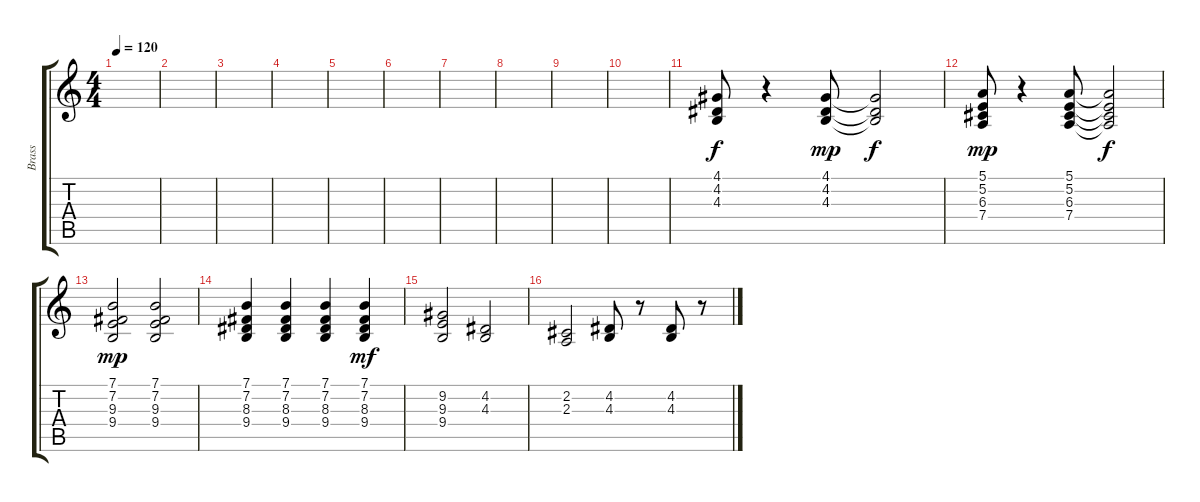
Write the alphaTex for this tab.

\track ("Brass" "Brass") {instrument brasssection}
\staff {score tabs}
\tuning (E4 B3 G3 D3 A2 E2) {hide}
\ts (4 4)
\tempo 120
\clef g2
\ks c
|
|
|
|
|
|
|
|
|
|
(4.1 4.2 4.3).8 r.4 (4.1 4.2 4.3).8{dy mp} (4.1{t} 4.2{t} 4.3{t}).2{dy f} |
(5.1 5.2 6.3 7.4).8{dy mp} r.4 (5.1 5.2 6.3 7.4).8 (5.1{t} 5.2{t} 6.3{t} 7.4{t}).2{dy f} |
(7.1 7.2 9.3 9.4).2{dy mp} (7.1 7.2 9.3 9.4).2 |
(7.1 7.2 8.3 9.4).4 (7.1 7.2 8.3 9.4).4 (7.1 7.2 8.3 9.4).4 (7.1 7.2 8.3 9.4).4{dy mf} |
(9.2 9.3 9.4).2 (4.2 4.3).2 |
(2.2 2.3).2 (4.2 4.3).8 r.8 (4.2 4.3).8 r.8
